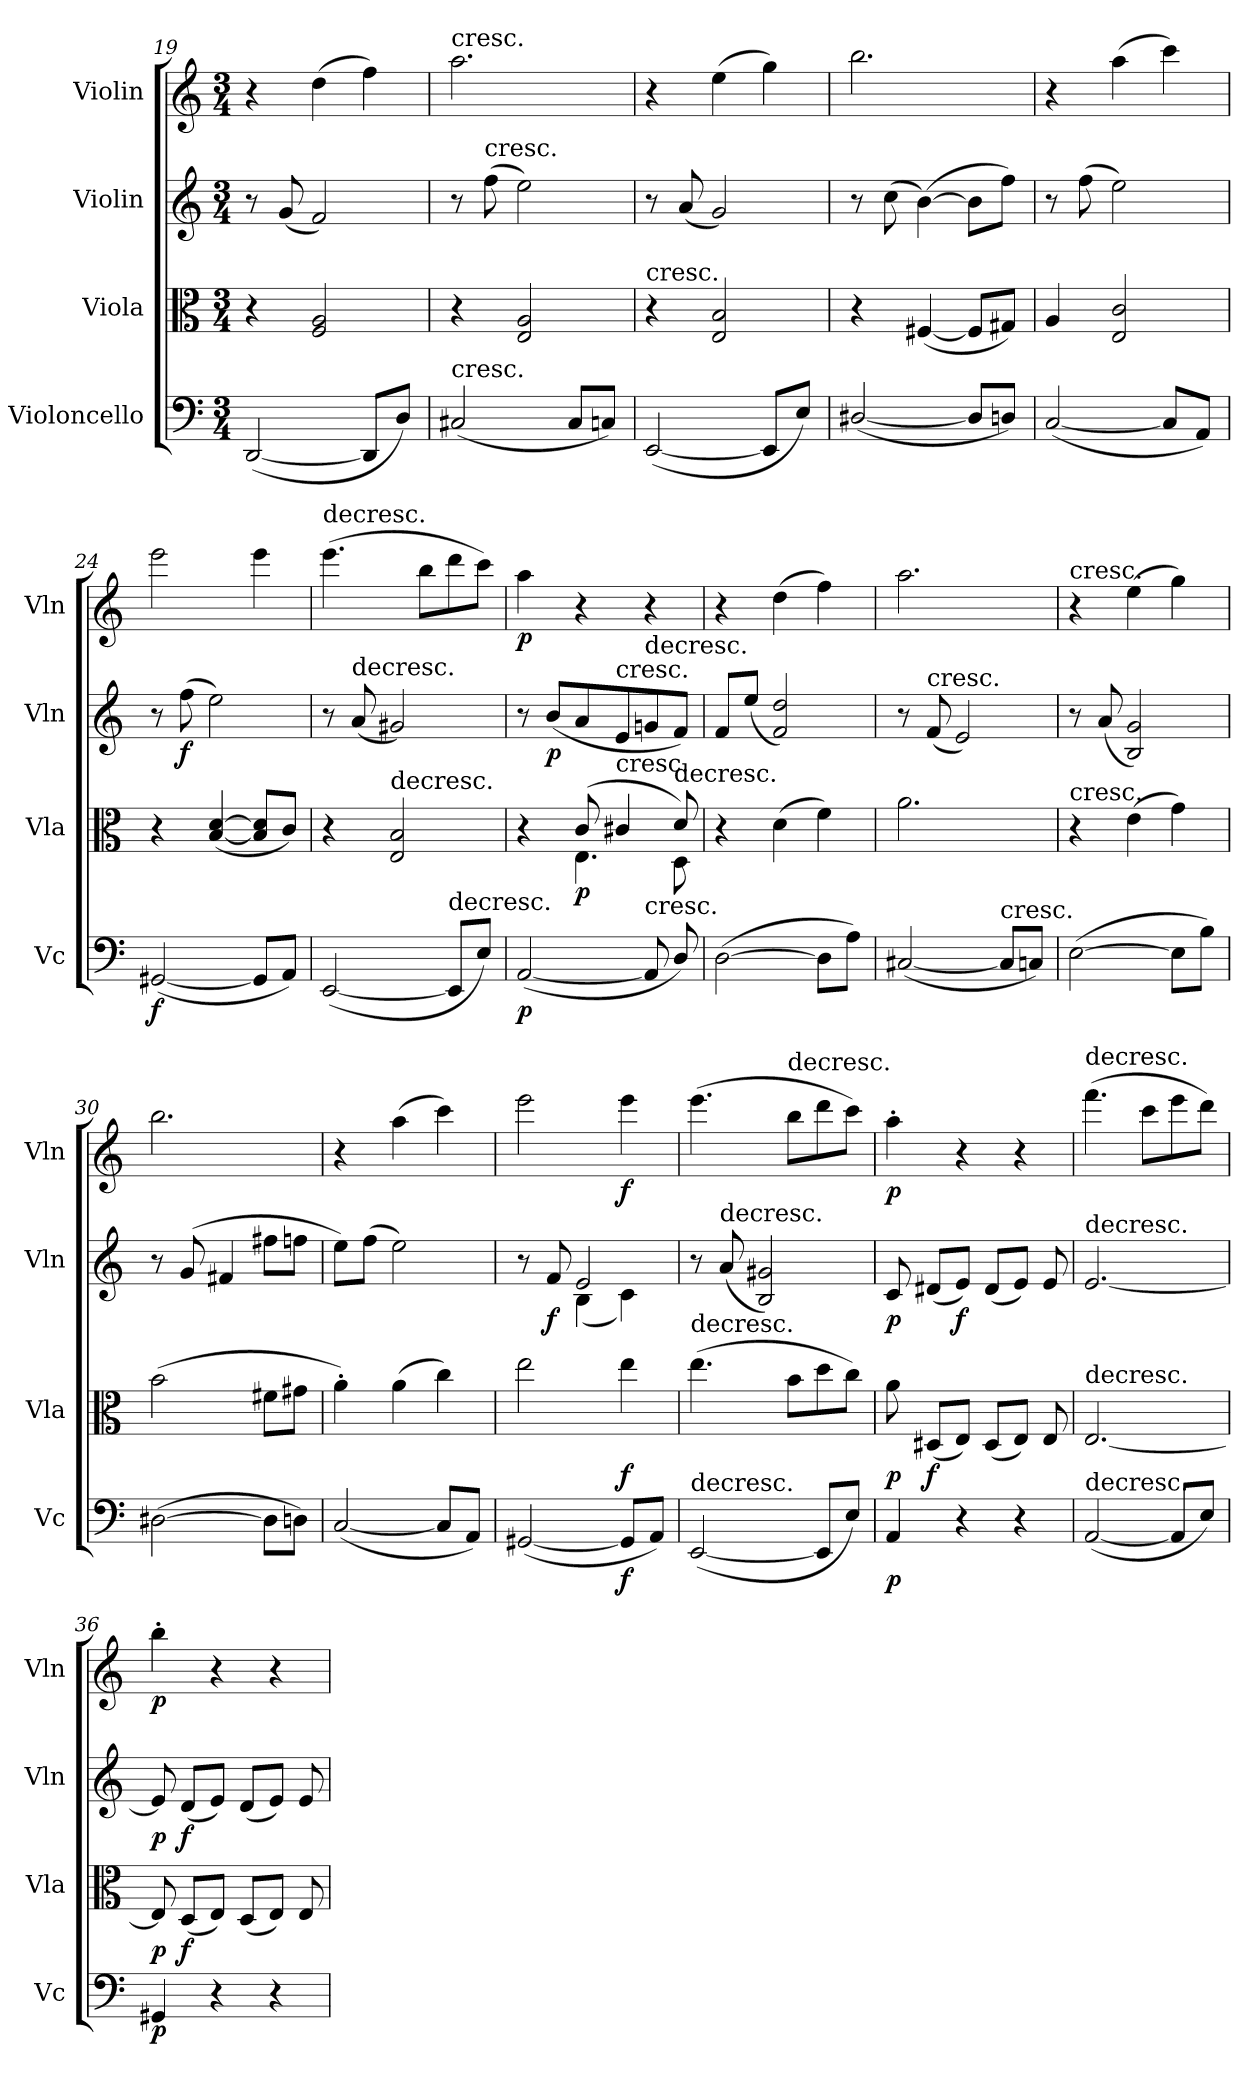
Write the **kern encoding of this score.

**kern	**dynam	**kern	**dynam	**kern	**dynam	**kern	**dynam
*part4	*part4	*part3	*part3	*part2	*part2	*part1	*part1
*staff4	*staff4	*staff3	*staff3	*staff2	*staff2	*staff1	*staff1
*I"Violoncello	*	*I"Viola	*	*I"Violin	*	*I"Violin	*
*I'Vc	*	*I'Vla	*	*I'Vln	*	*I'Vln	*
*clefF4	*	*clefC3	*	*clefG2	*	*clefG2	*
*k[]	*	*k[]	*	*k[]	*	*k[]	*
*a:	*	*a:	*	*a:	*	*a:	*
*M3/4	*	*M3/4	*	*M3/4	*	*M3/4	*
=19	=19	=19	=19	=19	=19	=19	=19
([2DD/	.	4r	.	8r	.	4r	.
.	.	.	.	(8g/	.	.	.
.	.	2F/ 2A/	.	2f/)	.	(4dd\	.
8DD/L]	.	.	.	.	.	4ff\)	.
8D/J)	.	.	.	.	.	.	.
=20	=20	=20	=20	=20	=20	=20	=20
!	!	!	!	!	!	!LO:TX:t=cresc.	!
!LO:TX:t=cresc.	!	!	!	!	!	!	!
(2C#X/	.	4r	.	8r	.	2.aa\	.
!	!	!	!	!LO:TX:t=cresc.	!	!	!
.	.	.	.	(8ff\	.	.	.
.	.	2E/ 2A/	.	2ee\)	.	.	.
8C#/L	.	.	.	.	.	.	.
8Cn/J)	.	.	.	.	.	.	.
=21	=21	=21	=21	=21	=21	=21	=21
!	!	!LO:TX:t=cresc.	!	!	!	!	!
([2EE/	.	4r	.	8r	.	4r	.
.	.	.	.	(8a/	.	.	.
.	.	2E/ 2B/	.	2g/)	.	(4ee\	.
8EE/L]	.	.	.	.	.	4gg\)	.
8E/J)	.	.	.	.	.	.	.
=22	=22	=22	=22	=22	=22	=22	=22
([2D#X/	.	4r	.	8r	.	2.bb\	.
.	.	.	.	(8cc\	.	.	.
.	.	([4F#X/	.	([4b\)	.	.	.
8D#/L]	.	8F#/L]	.	8b\L]	.	.	.
8Dn/J)	.	8G#X/J)	.	8ff\J)	.	.	.
=23	=23	=23	=23	=23	=23	=23	=23
([2C/	.	4A/	.	8r	.	4r	.
.	.	.	.	(8ff\	.	.	.
.	.	2E/ 2c/	.	2ee\)	.	(4aa\	.
8C/L]	.	.	.	.	.	4ccc\)	.
8AA/J)	.	.	.	.	.	.	.
=24	=24	=24	=24	=24	=24	=24	=24
([2GG#X/	f	4r	.	8r	.	2eee\	.
.	.	.	.	(8ff\	f	.	.
.	.	([4B/ [4d/	.	2ee\)	.	.	.
8GG#/L]	.	8B]/ 8d]/L	.	.	.	4eee\	.
8AA/J)	.	8c/J)	.	.	.	.	.
=25	=25	=25	=25	=25	=25	=25	=25
!	!	!	!	!	!	!LO:TX:t=decresc.	!
([2EE/	.	4r	.	8r	.	(4.eee\	.
!	!	!	!	!LO:TX:t=decresc.	!	!	!
.	.	.	.	(8a/	.	.	.
!	!	!LO:TX:t=decresc.	!	!	!	!	!
.	.	2E/ 2B/	.	2g#X/)	.	.	.
.	.	.	.	.	.	8bb\L	.
!LO:TX:t=decresc.	!	!	!	!	!	!	!
8EE/L]	.	.	.	.	.	8ddd\	.
8E/J)	.	.	.	.	.	8ccc\J)	.
=26	=26	=26	=26	=26	=26	=26	=26
*	*	*^	*	*	*	*	*
([2AA/	p	4r	4ryy	.	8r	.	4aa\	p
.	.	.	.	.	(8b/L	p	.	.
.	.	(8c/	4.E\	p	8a/	.	4r	.
!	!	!	!	!	!LO:TX:t=cresc.	!	!	!
!	!	!LO:TX:t=cresc.	!	!	!	!	!	!
.	.	4c#X/	.	.	8e/	.	.	.
!	!	!	!	!	!LO:TX:t=decresc.	!	!	!
!LO:TX:t=cresc.	!	!	!	!	!	!	!	!
8AA/]	.	.	.	.	8gn/	.	4r	.
!	!	!LO:TX:t=decresc.	!	!	!	!	!	!
8D/)	.	8d/)	8D\	.	8f/J)	.	.	.
*	*	*v	*v	*	*	*	*	*
=27	=27	=27	=27	=27	=27	=27	=27
([2D\	.	4r	.	8f/L	.	4r	.
.	.	.	.	(8ee/J	.	.	.
.	.	(4d\	.	2f/ 2dd/)	.	(4dd\	.
8D\L]	.	4f\)	.	.	.	4ff\)	.
8A\J)	.	.	.	.	.	.	.
=28	=28	=28	=28	=28	=28	=28	=28
([2C#X/	.	2.a\	.	8r	.	2.aa\	.
!	!	!	!	!LO:TX:t=cresc.	!	!	!
.	.	.	.	(8f/	.	.	.
.	.	.	.	2e/)	.	.	.
!LO:TX:t=cresc.	!	!	!	!	!	!	!
8C#/L]	.	.	.	.	.	.	.
8Cn/J)	.	.	.	.	.	.	.
=29	=29	=29	=29	=29	=29	=29	=29
!	!	!	!	!	!	!LO:TX:t=cresc.	!
!	!	!LO:TX:t=cresc.	!	!	!	!	!
([2E\	.	4r	.	8r	.	4r	.
.	.	.	.	(8a/	.	.	.
.	.	(4e\	.	2B/ 2g/)	.	(4ee\	.
8E\L]	.	4g\)	.	.	.	4gg\)	.
8B\J)	.	.	.	.	.	.	.
=30	=30	=30	=30	=30	=30	=30	=30
([2D#X\	.	(2b\	.	8r	.	2.bb\	.
.	.	.	.	(8g/	.	.	.
.	.	.	.	4f#X/	.	.	.
8D#\L]	.	8f#X\L	.	8ff#X\L	.	.	.
8Dn\J)	.	8g#X\J	.	8ffn\J	.	.	.
=31	=31	=31	=31	=31	=31	=31	=31
([2C/	.	4a'\)	.	8ee\L)	.	4r	.
.	.	.	.	(8ff\J	.	.	.
.	.	(4a\	.	2ee\)	.	(4aa\	.
8C/L]	.	4cc\)	.	.	.	4ccc\)	.
8AA/J)	.	.	.	.	.	.	.
=32	=32	=32	=32	=32	=32	=32	=32
*	*	*	*	*^	*	*	*
([2GG#X/	.	2ee\	.	8r	4ryy	.	2eee\	.
.	.	.	.	8f/	.	f	.	.
.	.	.	.	2e/	(4B\	.	.	.
8GG#/L]	f	4ee\	f	.	4c\)	.	4eee\	f
8AA/J)	.	.	.	.	.	.	.	.
*	*	*	*	*v	*v	*	*	*
=33	=33	=33	=33	=33	=33	=33	=33
!	!	!LO:TX:t=decresc.	!	!	!	!	!
!LO:TX:t=decresc.	!	!	!	!	!	!	!
([2EE/	.	(4.ee\	.	8r	.	(4.eee\	.
!	!	!	!	!LO:TX:t=decresc.	!	!	!
.	.	.	.	(8a/	.	.	.
.	.	.	.	2B/ 2g#X/)	.	.	.
!	!	!	!	!	!	!LO:TX:t=decresc.	!
.	.	8b\L	.	.	.	8bb\L	.
8EE/L]	.	8dd\	.	.	.	8ddd\	.
8E/J)	.	8cc\J)	.	.	.	8ccc\J)	.
=34	=34	=34	=34	=34	=34	=34	=34
4AA/	p	8a\	p	8c/	p	4aa'\	p
.	.	(8D#X/L	f	(8d#X/L	.	.	.
4r	.	8E/J)	.	8e/J)	f	4r	.
.	.	(8D#/L	.	(8d#/L	.	.	.
4r	.	8E/J)	.	8e/J)	.	4r	.
.	.	8E/	.	8e/	.	.	.
=35	=35	=35	=35	=35	=35	=35	=35
!	!	!	!	!	!	!LO:TX:t=decresc.	!
!	!	!	!	!LO:TX:t=decresc.	!	!	!
!	!	!LO:TX:t=decresc.	!	!	!	!	!
!LO:TX:t=decresc.	!	!	!	!	!	!	!
([2AA/	.	[2.E/	.	[2.e/	.	(4.fff\	.
.	.	.	.	.	.	8ccc\L	.
8AA/L]	.	.	.	.	.	8eee\	.
8E/J)	.	.	.	.	.	8ddd\J)	.
=36	=36	=36	=36	=36	=36	=36	=36
4GG#X/	p	8E/]	p	8e/]	p	4bb'\	p
.	.	(8D/L	f	(8d/L	f	.	.
4r	.	8E/J)	.	8e/J)	.	4r	.
.	.	(8D/L	.	(8d/L	.	.	.
4r	.	8E/J)	.	8e/J)	.	4r	.
.	.	8E/	.	8e/	.	.	.
=	=	=	=	=	=	=	=
*-	*-	*-	*-	*-	*-	*-	*-
